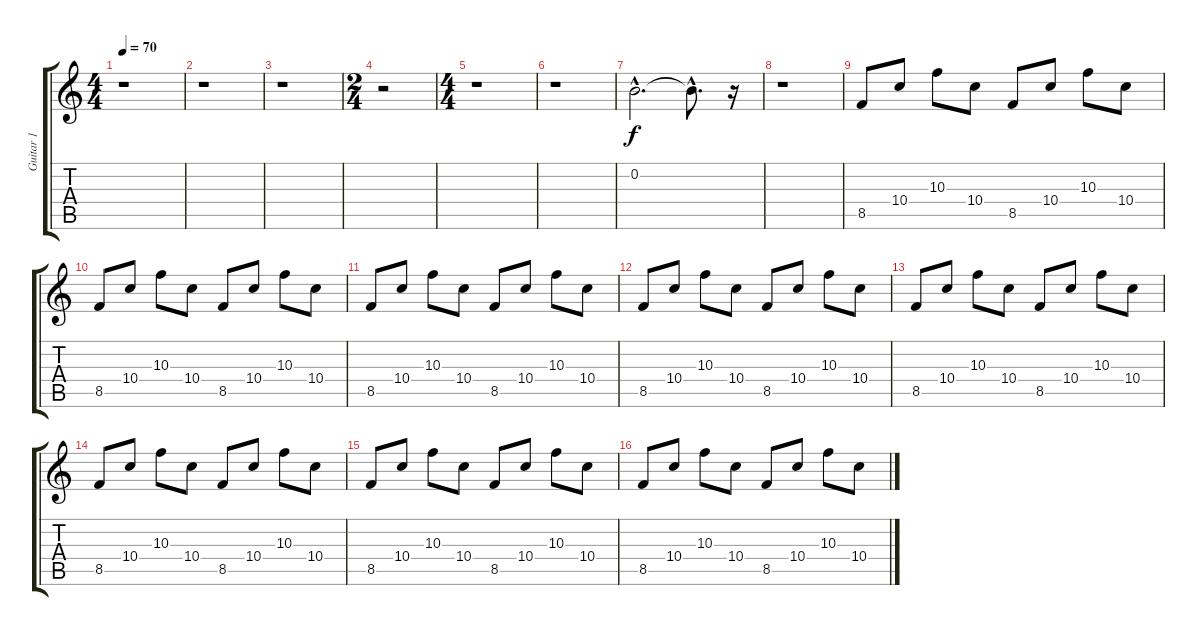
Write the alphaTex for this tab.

\track ("Guitar 1" "Guitar 1") {instrument acousticguitarsteel}
\staff {score tabs}
\tuning (E4 B3 G3 D3 A2 E2) {hide}
\ts (4 4)
\tempo 70
\clef g2
\ks c
r.1{dy f} |
r.1 |
r.1 |
\ts (2 4)
r.2 |
\ts (4 4)
r.1 |
r.1 |
0.2{hac}.2{d} 0.2{hac t}.8{d} r.16 |
r.1 |
8.5.8{instrument acousticguitarsteel} 10.4.8 10.3.8 10.4.8 8.5.8 10.4.8 10.3.8 10.4.8 |
8.5.8 10.4.8 10.3.8 10.4.8 8.5.8 10.4.8 10.3.8 10.4.8 |
8.5.8 10.4.8 10.3.8 10.4.8 8.5.8 10.4.8 10.3.8 10.4.8 |
8.5.8 10.4.8 10.3.8 10.4.8 8.5.8 10.4.8 10.3.8 10.4.8 |
8.5.8 10.4.8 10.3.8 10.4.8 8.5.8 10.4.8 10.3.8 10.4.8 |
8.5.8 10.4.8 10.3.8 10.4.8 8.5.8 10.4.8 10.3.8 10.4.8 |
8.5.8 10.4.8 10.3.8 10.4.8 8.5.8 10.4.8 10.3.8 10.4.8 |
8.5.8 10.4.8 10.3.8 10.4.8 8.5.8 10.4.8 10.3.8 10.4.8
